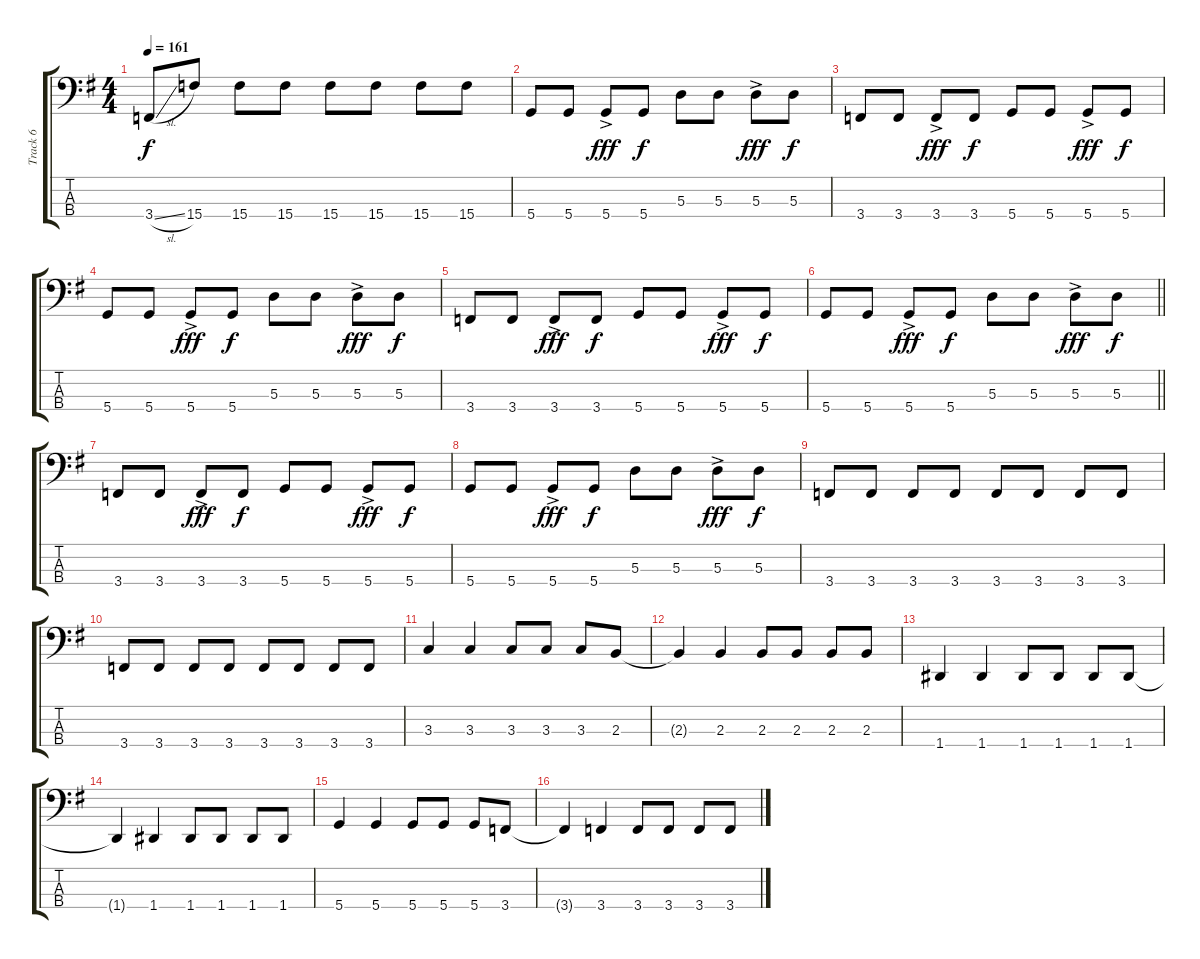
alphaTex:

\track ("Track 6" "Track 6") {instrument electricbasspick}
\staff {score tabs}
\tuning (G2 D2 A1 D1) {hide}
\ts (4 4)
\tempo 161
\clef f4
\ks g
3.4{sl}.8{dy f} 15.4.8 15.4.8 15.4.8 15.4.8 15.4.8 15.4.8 15.4.8 |
5.4.8 5.4.8 5.4{ac}.8{dy fff} 5.4.8{dy f} 5.3.8 5.3.8 5.3{ac}.8{dy fff} 5.3.8{dy f} |
3.4.8 3.4.8 3.4{ac}.8{dy fff} 3.4.8{dy f} 5.4.8 5.4.8 5.4{ac}.8{dy fff} 5.4.8{dy f} |
5.4.8 5.4.8 5.4{ac}.8{dy fff} 5.4.8{dy f} 5.3.8 5.3.8 5.3{ac}.8{dy fff} 5.3.8{dy f} |
3.4.8 3.4.8 3.4{ac}.8{dy fff} 3.4.8{dy f} 5.4.8 5.4.8 5.4{ac}.8{dy fff} 5.4.8{dy f} |
\barLineRight lightlight
5.4.8 5.4.8 5.4{ac}.8{dy fff} 5.4.8{dy f} 5.3.8 5.3.8 5.3{ac}.8{dy fff} 5.3.8{dy f} |
3.4.8 3.4.8 3.4{ac}.8{dy fff} 3.4.8{dy f} 5.4.8 5.4.8 5.4{ac}.8{dy fff} 5.4.8{dy f} |
5.4.8 5.4.8 5.4{ac}.8{dy fff} 5.4.8{dy f} 5.3.8 5.3.8 5.3{ac}.8{dy fff} 5.3.8{dy f} |
3.4.8 3.4.8 3.4.8 3.4.8 3.4.8 3.4.8 3.4.8 3.4.8 |
3.4.8 3.4.8 3.4.8 3.4.8 3.4.8 3.4.8 3.4.8 3.4.8 |
3.3.4 3.3.4 3.3.8 3.3.8 3.3.8 2.3.8 |
2.3{t}.4 2.3.4 2.3.8 2.3.8 2.3.8 2.3.8 |
1.4.4 1.4.4 1.4.8 1.4.8 1.4.8 1.4.8 |
1.4{t}.4 1.4.4 1.4.8 1.4.8 1.4.8 1.4.8 |
5.4.4 5.4.4 5.4.8 5.4.8 5.4.8 3.4.8 |
3.4{t}.4 3.4.4 3.4.8 3.4.8 3.4.8 3.4.8
